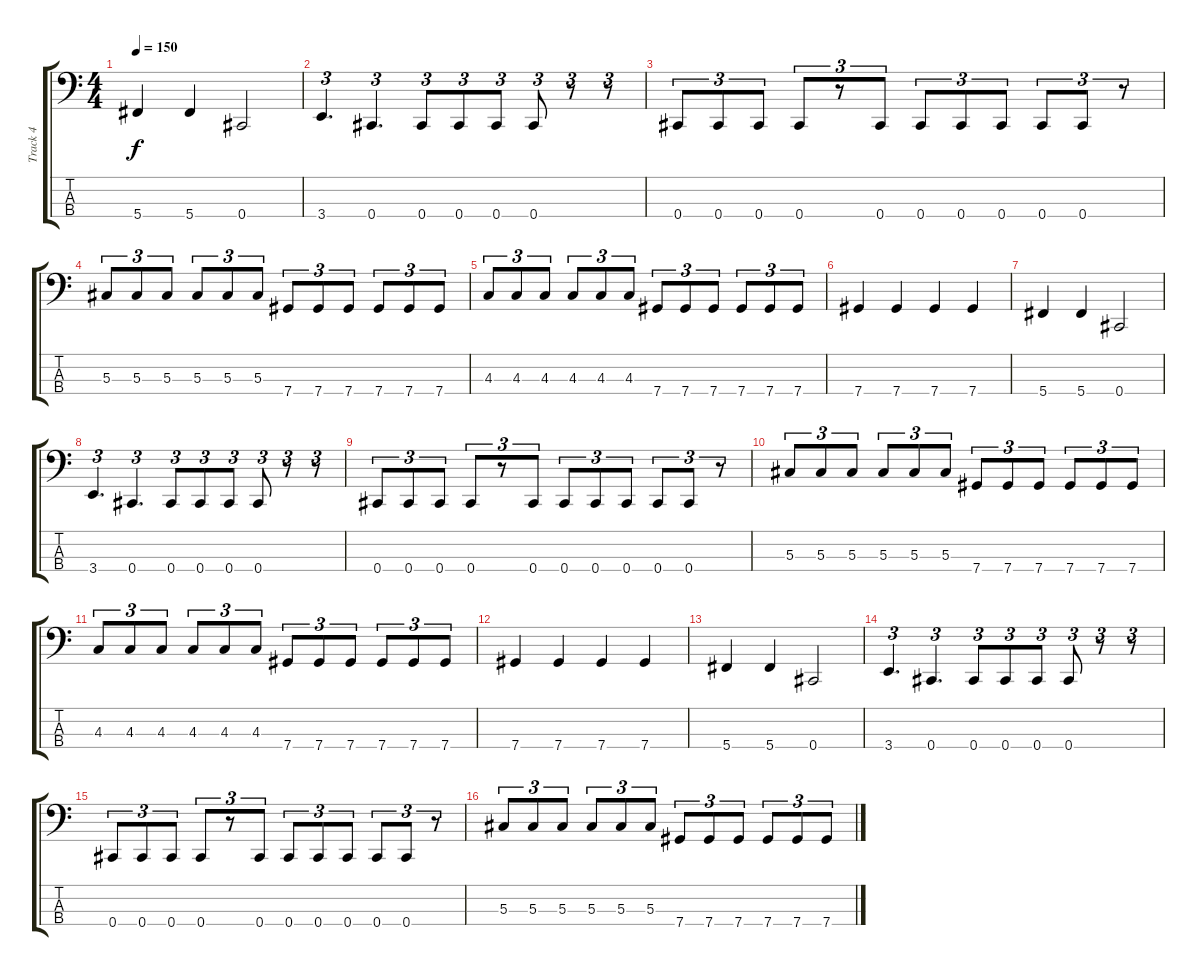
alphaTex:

\track ("Track 4" "Track 4") {instrument electricbasspick bank 36}
\staff {score tabs}
\tuning (Gb2 Db2 Ab1 Db1) {hide}
\ts (4 4)
\tempo 150
\clef f4
\ks c
5.4.4{dy f} 5.4.4 0.4.2 |
3.4.4{d tu (3 2)} 0.4.4{d tu (3 2)} 0.4.8{tu (3 2)} 0.4.8{tu (3 2)} 0.4.8{tu (3 2)} 0.4.8{tu (3 2)} r.8{tu (3 2)} r.8{tu (3 2)} |
0.4.8{tu (3 2)} 0.4.8{tu (3 2)} 0.4.8{tu (3 2)} 0.4.8{tu (3 2)} r.8{tu (3 2)} 0.4.8{tu (3 2)} 0.4.8{tu (3 2)} 0.4.8{tu (3 2)} 0.4.8{tu (3 2)} 0.4.8{tu (3 2)} 0.4.8{tu (3 2)} r.8{tu (3 2)} |
5.3.8{tu (3 2)} 5.3.8{tu (3 2)} 5.3.8{tu (3 2)} 5.3.8{tu (3 2)} 5.3.8{tu (3 2)} 5.3.8{tu (3 2)} 7.4.8{tu (3 2)} 7.4.8{tu (3 2)} 7.4.8{tu (3 2)} 7.4.8{tu (3 2)} 7.4.8{tu (3 2)} 7.4.8{tu (3 2)} |
4.3.8{tu (3 2)} 4.3.8{tu (3 2)} 4.3.8{tu (3 2)} 4.3.8{tu (3 2)} 4.3.8{tu (3 2)} 4.3.8{tu (3 2)} 7.4.8{tu (3 2)} 7.4.8{tu (3 2)} 7.4.8{tu (3 2)} 7.4.8{tu (3 2)} 7.4.8{tu (3 2)} 7.4.8{tu (3 2)} |
7.4.4 7.4.4 7.4.4 7.4.4 |
5.4.4 5.4.4 0.4.2 |
3.4.4{d tu (3 2)} 0.4.4{d tu (3 2)} 0.4.8{tu (3 2)} 0.4.8{tu (3 2)} 0.4.8{tu (3 2)} 0.4.8{tu (3 2)} r.8{tu (3 2)} r.8{tu (3 2)} |
0.4.8{tu (3 2)} 0.4.8{tu (3 2)} 0.4.8{tu (3 2)} 0.4.8{tu (3 2)} r.8{tu (3 2)} 0.4.8{tu (3 2)} 0.4.8{tu (3 2)} 0.4.8{tu (3 2)} 0.4.8{tu (3 2)} 0.4.8{tu (3 2)} 0.4.8{tu (3 2)} r.8{tu (3 2)} |
5.3.8{tu (3 2)} 5.3.8{tu (3 2)} 5.3.8{tu (3 2)} 5.3.8{tu (3 2)} 5.3.8{tu (3 2)} 5.3.8{tu (3 2)} 7.4.8{tu (3 2)} 7.4.8{tu (3 2)} 7.4.8{tu (3 2)} 7.4.8{tu (3 2)} 7.4.8{tu (3 2)} 7.4.8{tu (3 2)} |
4.3.8{tu (3 2)} 4.3.8{tu (3 2)} 4.3.8{tu (3 2)} 4.3.8{tu (3 2)} 4.3.8{tu (3 2)} 4.3.8{tu (3 2)} 7.4.8{tu (3 2)} 7.4.8{tu (3 2)} 7.4.8{tu (3 2)} 7.4.8{tu (3 2)} 7.4.8{tu (3 2)} 7.4.8{tu (3 2)} |
7.4.4 7.4.4 7.4.4 7.4.4 |
5.4.4 5.4.4 0.4.2 |
3.4.4{d tu (3 2)} 0.4.4{d tu (3 2)} 0.4.8{tu (3 2)} 0.4.8{tu (3 2)} 0.4.8{tu (3 2)} 0.4.8{tu (3 2)} r.8{tu (3 2)} r.8{tu (3 2)} |
0.4.8{tu (3 2)} 0.4.8{tu (3 2)} 0.4.8{tu (3 2)} 0.4.8{tu (3 2)} r.8{tu (3 2)} 0.4.8{tu (3 2)} 0.4.8{tu (3 2)} 0.4.8{tu (3 2)} 0.4.8{tu (3 2)} 0.4.8{tu (3 2)} 0.4.8{tu (3 2)} r.8{tu (3 2)} |
5.3.8{tu (3 2)} 5.3.8{tu (3 2)} 5.3.8{tu (3 2)} 5.3.8{tu (3 2)} 5.3.8{tu (3 2)} 5.3.8{tu (3 2)} 7.4.8{tu (3 2)} 7.4.8{tu (3 2)} 7.4.8{tu (3 2)} 7.4.8{tu (3 2)} 7.4.8{tu (3 2)} 7.4.8{tu (3 2)}
